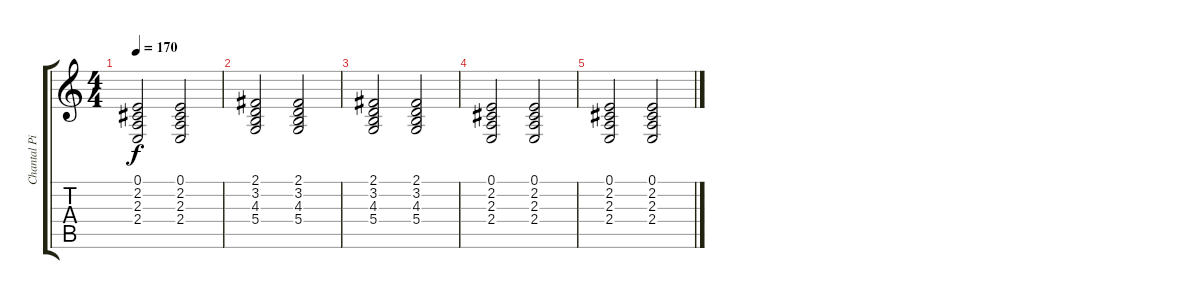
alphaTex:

\track ("Chantal Piano" "Chantal Pi") {instrument acousticgrandpiano}
\staff {score tabs}
\tuning (E4 B3 G3 D3 A2 E2) {hide}
\ts (4 4)
\tempo 170
\clef g2
\ks c
(0.1 2.2 2.3 2.4).2{dy f} (0.1 2.2 2.3 2.4).2 |
(2.1 3.2 4.3 5.4).2 (2.1 3.2 4.3 5.4).2 |
(2.1 3.2 4.3 5.4).2 (2.1 3.2 4.3 5.4).2 |
(0.1 2.2 2.3 2.4).2 (0.1 2.2 2.3 2.4).2 |
(0.1 2.2 2.3 2.4).2 (0.1 2.2 2.3 2.4).2
